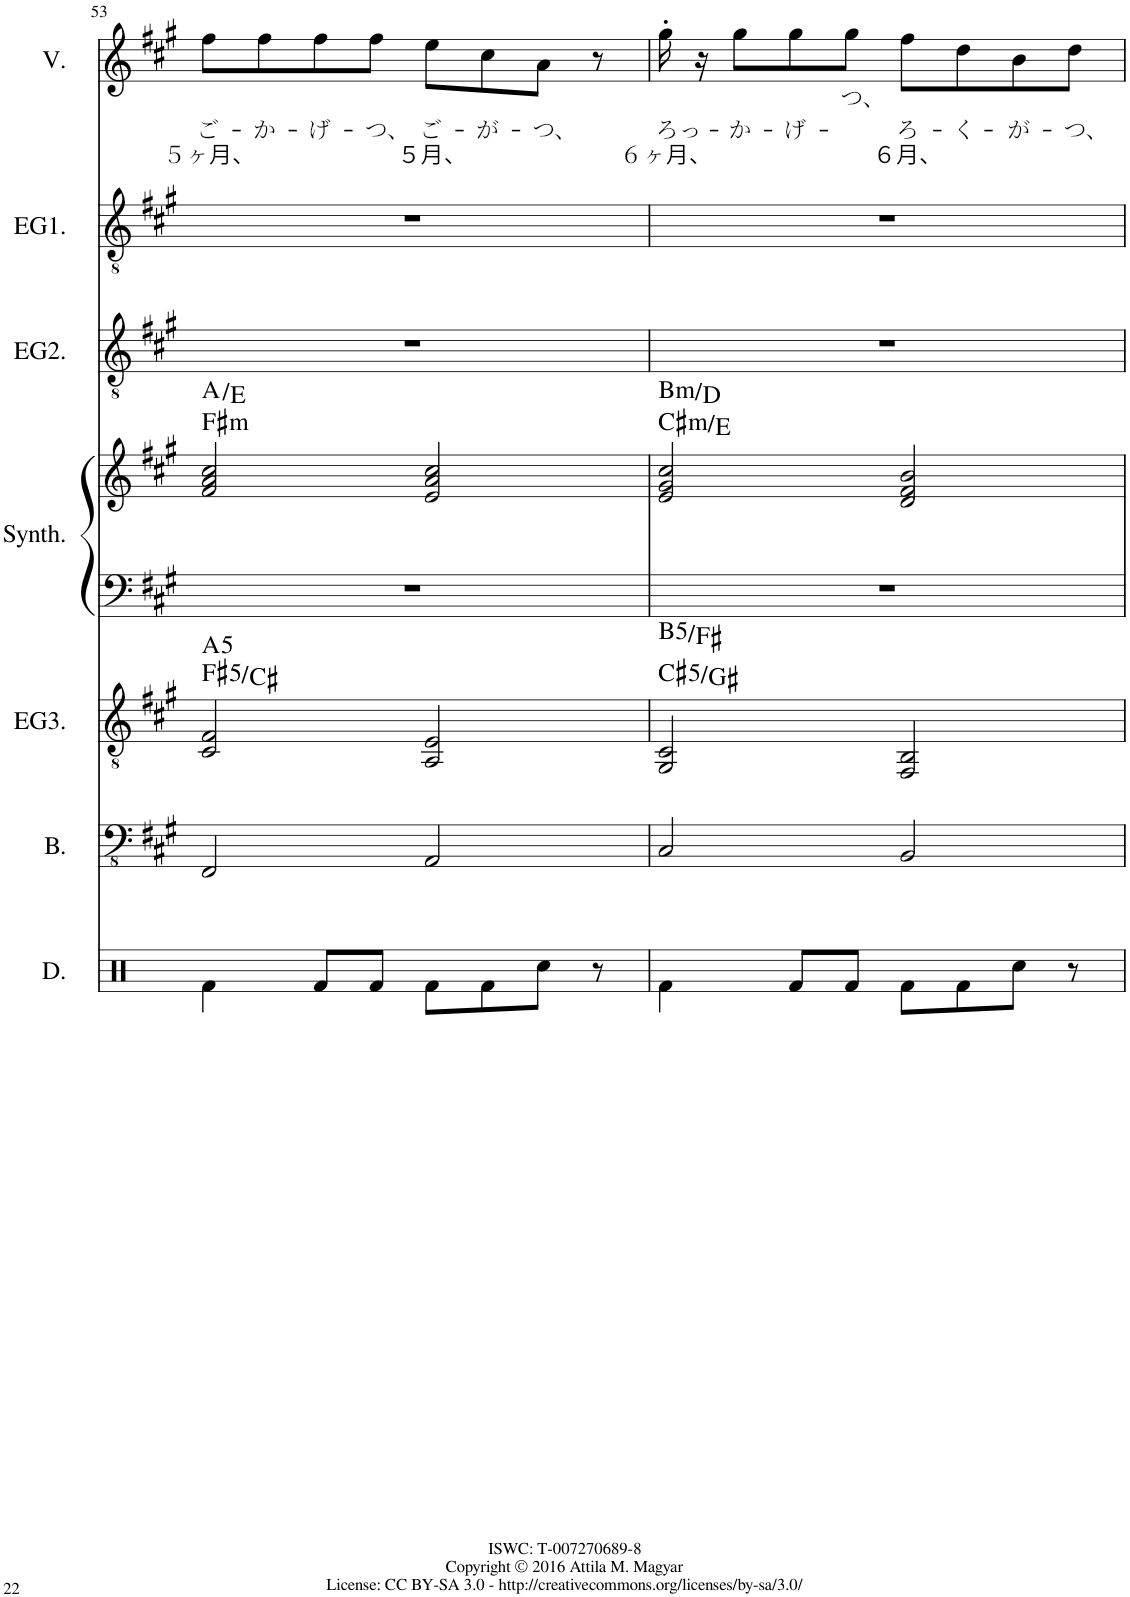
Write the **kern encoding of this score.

**kern	**kern	**kern	**harte	**kern	**kern	**harte	**kern	**kern	**kern	**text	**text
*part7	*part6	*part5	*part5	*part4	*part4	*part4	*part3	*part2	*part1	*part1	*part1
*staff8	*staff7	*staff6	*	*staff5	*staff4	*	*staff3	*staff2	*staff1	*staff1	*staff1
*I"Drumset (draft)	*I"Electric Bass	*I"Electric Guitar 3	*	*I"Synthesizer	*	*	*I"Electric Guitar 2	*I"Electric Guitar 1	*I"Voice	*	*
*I'D.	*I'B.	*I'EG3.	*	*I'Synth.	*	*	*I'EG2.	*I'EG1.	*I'V.	*	*
!!LO:PB:g=z
*clefX	*clefFv4	*clefGv2	*	*clefF4	*clefG2	*	*clefGv2	*clefGv2	*clefG2	*	*
*k[]	*k[f#c#g#]	*k[f#c#g#]	*	*k[f#c#g#]	*k[f#c#g#]	*	*k[f#c#g#]	*k[f#c#g#]	*k[f#c#g#]	*	*
=53	=53	=53	=53	=53	=53	=53	=53	=53	=53	=53	=53
!	!	!	!LO:H:n=1:kt=5	!	!	!	!	!	!	!LO:LY:b	!LO:LY:b
!	!	!	!LO:H:n=2:kt=5	!	!	!LO:H:n=1:kt=m	!	!	!	!	!
4Rf\	2FFF#/	2C#/ 2F#/	F#:(1,5)/5 A:(1,5)	1r	2f#/ 2a/ 2cc#/	F#:min A:maj/5	1r	1r	8ff#\L	ご-	５ヶ月、
!	!	!	!	!	!	!	!	!	!	!LO:LY:b	!
.	.	.	.	.	.	.	.	.	8ff#\	-か-	.
!	!	!	!	!	!	!	!	!	!	!LO:LY:b	!
8Rf/L	.	.	.	.	.	.	.	.	8ff#\	-げ-	.
!	!	!	!	!	!	!	!	!	!	!LO:LY:b	!
8Rf/J	.	.	.	.	.	.	.	.	8ff#\J	-つ、	.
!	!	!	!	!	!	!	!	!	!	!LO:LY:b	!LO:LY:b
8Rf\L	2AAA/	2AA/ 2E/	.	.	2e/ 2a/ 2cc#/	.	.	.	8ee\L	ご-	５月、
!	!	!	!	!	!	!	!	!	!	!LO:LY:b	!
8Rf\	.	.	.	.	.	.	.	.	8cc#\	-が-	.
!	!	!	!	!	!	!	!	!	!	!LO:LY:b	!
8Rcc\J	.	.	.	.	.	.	.	.	8a\J	-つ、	.
8r	.	.	.	.	.	.	.	.	8r	.	.
=54	=54	=54	=54	=54	=54	=54	=54	=54	=54	=54	=54
!	!	!	!LO:H:n=1:kt=5	!	!	!	!	!	!	!LO:LY:b	!LO:LY:b
!	!	!	!LO:H:n=2:kt=5	!	!	!LO:H:n=1:kt=m	!	!	!	!	!
!	!	!	!	!	!	!LO:H:n=2:kt=m	!	!	!	!	!
4Rf\	2CC#/	2GG#/ 2C#/	C#:(1,5)/5 B:(1,5)/5	1r	2e/ 2g#/ 2cc#/	C#:min/b3 B:min/b3	1r	1r	16gg#'\	ろっ-	６ヶ月、
.	.	.	.	.	.	.	.	.	16r	.	.
!	!	!	!	!	!	!	!	!	!	!LO:LY:b	!
.	.	.	.	.	.	.	.	.	8gg#\L	-か-	.
!	!	!	!	!	!	!	!	!	!	!LO:LY:b	!
8Rf/L	.	.	.	.	.	.	.	.	8gg#\	-げ-	.
!	!	!	!	!	!	!	!	!	!	!LO:LY:b	!
8Rf/J	.	.	.	.	.	.	.	.	8gg#\J	-つ、	.
!	!	!	!	!	!	!	!	!	!	!LO:LY:b	!LO:LY:b
8Rf\L	2BBB/	2FF#/ 2BB/	.	.	2d/ 2f#/ 2b/	.	.	.	8ff#\L	ろ-	６月、
!	!	!	!	!	!	!	!	!	!	!LO:LY:b	!
8Rf\	.	.	.	.	.	.	.	.	8dd\	-く-	.
!	!	!	!	!	!	!	!	!	!	!LO:LY:b	!
8Rcc\J	.	.	.	.	.	.	.	.	8b\	-が-	.
!	!	!	!	!	!	!	!	!	!	!LO:LY:b	!
8r	.	.	.	.	.	.	.	.	8dd\J	-つ、	.
=	=	=	=	=	=	=	=	=	=	=	=
*-	*-	*-	*-	*-	*-	*-	*-	*-	*-	*-	*-
